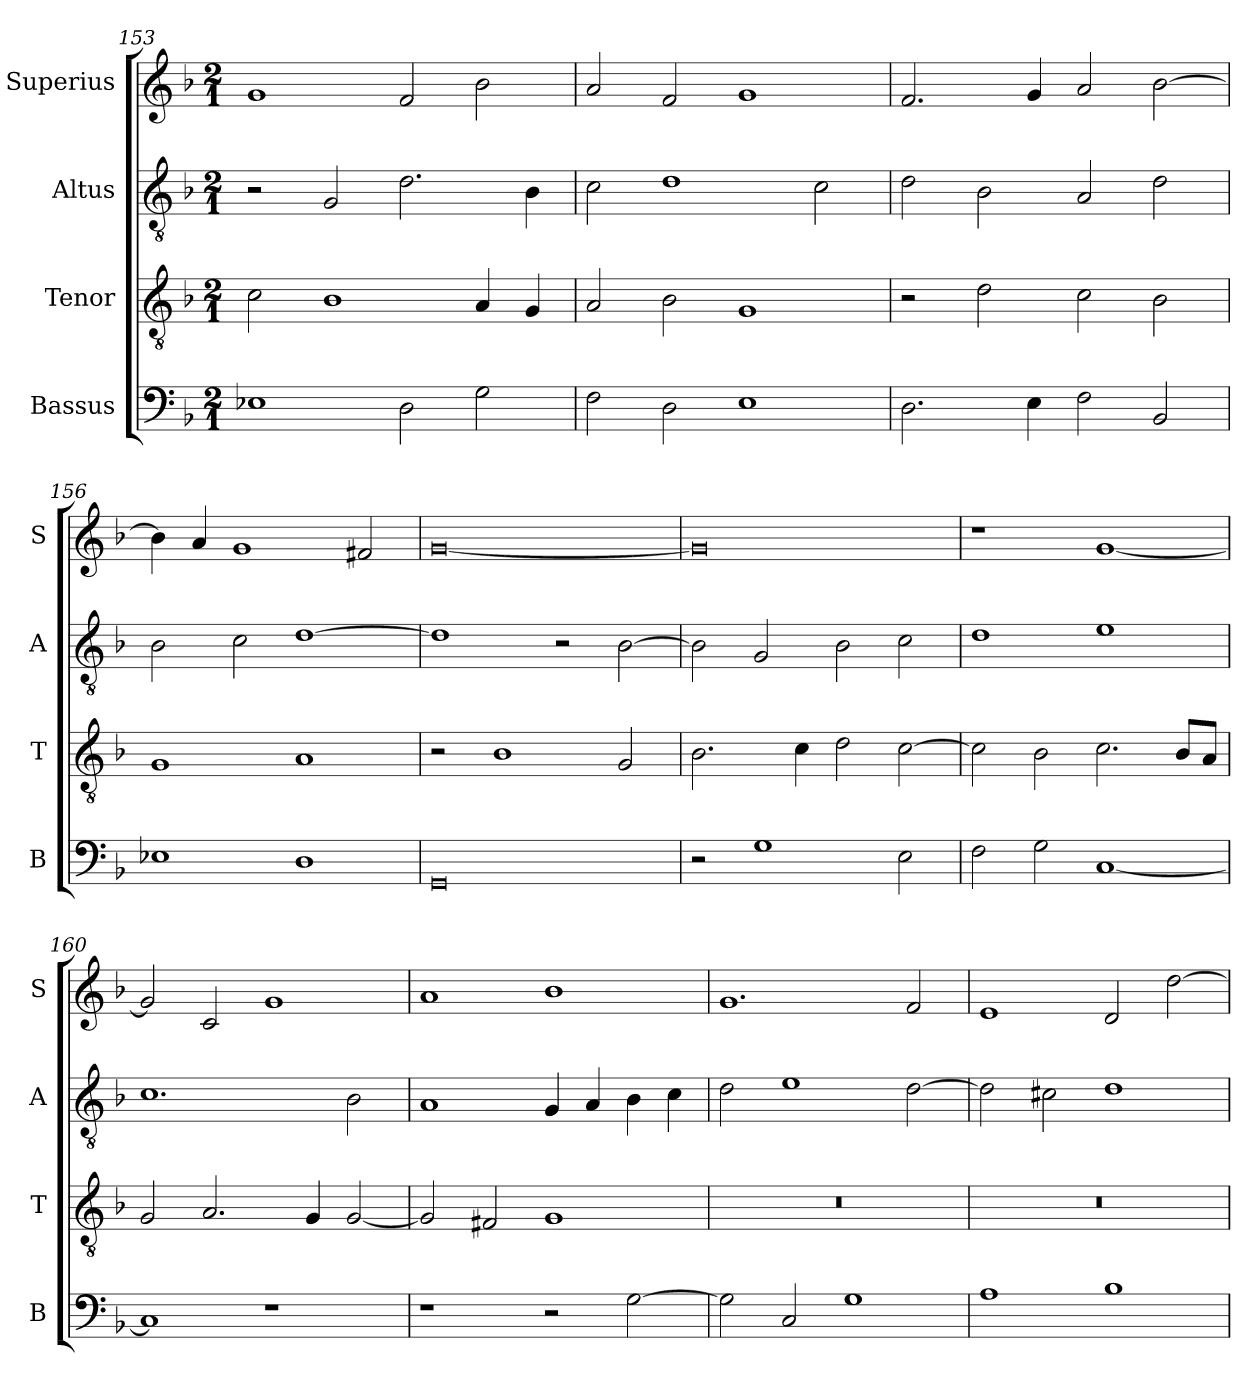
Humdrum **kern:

**kern	**kern	**kern	**kern
*part4	*part3	*part2	*part1
*staff4	*staff3	*staff2	*staff1
*I"Bassus	*I"Tenor	*I"Altus	*I"Superius
*I'B	*I'T	*I'A	*I'S
*clefF4	*clefGv2	*clefGv2	*clefG2
*k[b-]	*k[b-]	*k[b-]	*k[b-]
*F:	*F:	*F:	*F:
*M2/1	*M2/1	*M2/1	*M2/1
=153	=153	=153	=153
1E-X	2c	2r	1g
.	1B-	2G	.
2D	.	2.d	2f
2G	4A	.	2b-
.	4G	4B-	.
=154	=154	=154	=154
2F	2A	2c	2a
2D	2B-	1d	2f
1E	1G	.	1g
.	.	2c	.
=155	=155	=155	=155
2.D	2r	2d	2.f
.	2d	2B-	.
4E	.	.	4g
2F	2c	2A	2a
2BB-	2B-	2d	[2b-
=156	=156	=156	=156
1E-X	1G	2B-	4b-]
.	.	.	4a
.	.	2c	1g
1D	1A	[1d	.
.	.	.	2f#X
=157	=157	=157	=157
0GG	2r	1d]	[0g
.	1B-	.	.
.	.	2r	.
.	2G	[2B-	.
=158	=158	=158	=158
2r	2.B-	2B-]	0g]
1G	.	2G	.
.	4c	.	.
.	2d	2B-	.
2E	[2c	2c	.
=159	=159	=159	=159
2F	2c]	1d	1r
2G	2B-	.	.
[1C	2.c	1e	[1g
.	8B-L	.	.
.	8AJ	.	.
=160	=160	=160	=160
1C]	2G	1.c	2g]
.	2.A	.	2c
1r	.	.	1g
.	4G	.	.
.	[2G	2B-	.
=161	=161	=161	=161
1r	2G]	1A	1a
.	2F#X	.	.
2r	1G	4G	1b-
.	.	4A	.
[2G	.	4B-	.
.	.	4c	.
=162	=162	=162	=162
2G]	0r	2d	1.g
2C	.	1e	.
1G	.	.	.
.	.	[2d	2f
=163	=163	=163	=163
1A	0r	2d]	1e
.	.	2c#X	.
1B-	.	1d	2d
.	.	.	[2dd
=	=	=	=
*-	*-	*-	*-
